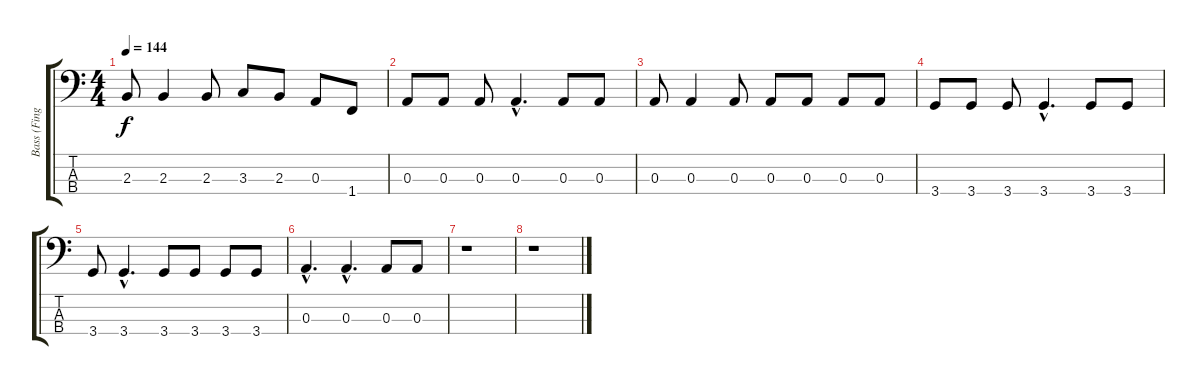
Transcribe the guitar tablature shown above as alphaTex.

\track ("Bass (Finger Pick) - Cliff" "Bass (Fing") {instrument electricbassfinger}
\staff {score tabs}
\tuning (G2 D2 A1 E1) {hide}
\ts (4 4)
\tempo 144
\clef f4
\ks c
2.3.8{dy f} 2.3.4 2.3.8 3.3.8 2.3.8 0.3.8 1.4.8 |
0.3.8 0.3.8 0.3.8 0.3{hac}.4{d} 0.3.8 0.3.8 |
0.3.8 0.3.4 0.3.8 0.3.8 0.3.8 0.3.8 0.3.8 |
3.4.8 3.4.8 3.4.8 3.4{hac}.4{d} 3.4.8 3.4.8 |
3.4.8 3.4{hac}.4{d} 3.4.8 3.4.8 3.4.8 3.4.8 |
0.3{hac}.4{d} 0.3{hac}.4{d} 0.3.8 0.3.8 |
r.1 |
r.1
